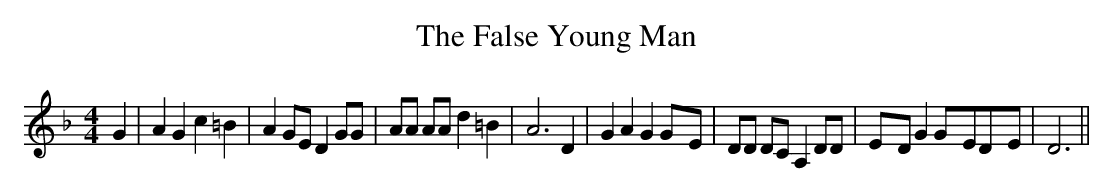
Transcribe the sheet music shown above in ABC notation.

X:1
T:The False Young Man
M:4/4
L:1/8
K:F
 G2| A2 G2 c2 =B2| A2 GE D2 GG| AA AA d2 =B2| A6 D2| G2 A2 G2G-E| DD DC A,2 DD|\
E-D G2G-ED-E| D6||
